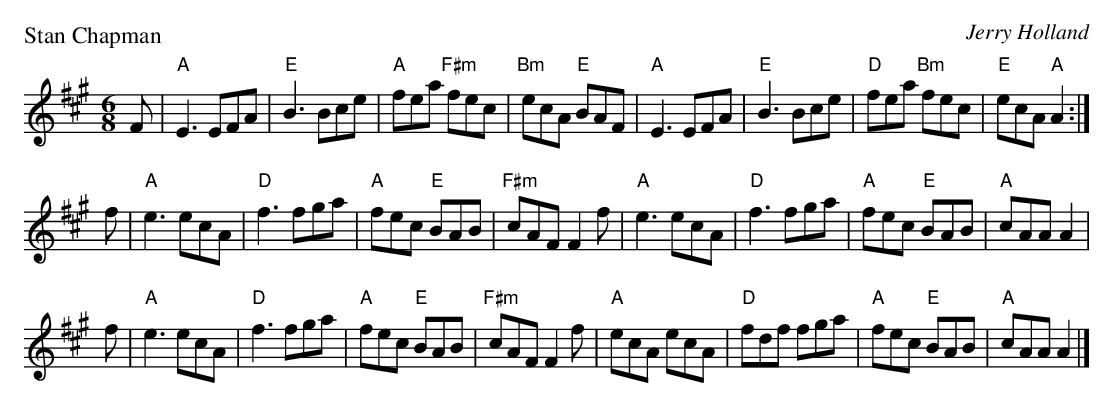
X:1
P: Stan Chapman
C: Jerry Holland
M: 6/8
K: A
F| "A"E3 EFA| "E"B3 Bce| "A"fea "F#m"fec| "Bm"ecA "E"BAF|"A"E3 EFA| "E"B3 Bce| "D"fea "Bm"fec| "E"ecA "A"A2 :|
f| "A"e3 ecA| "D"f3 fga| "A"fec "E"BAB| "F#m"cAF F2f|"A"e3 ecA| "D"f3 fga| "A"fec "E"BAB| "A"cAA A2|
f| "A"e3 ecA| "D"f3 fga| "A"fec "E"BAB| "F#m"cAF F2f|"A"ecA ecA| "D"fdf fga| "A"fec "E"BAB| "A"cAA A2 |]
